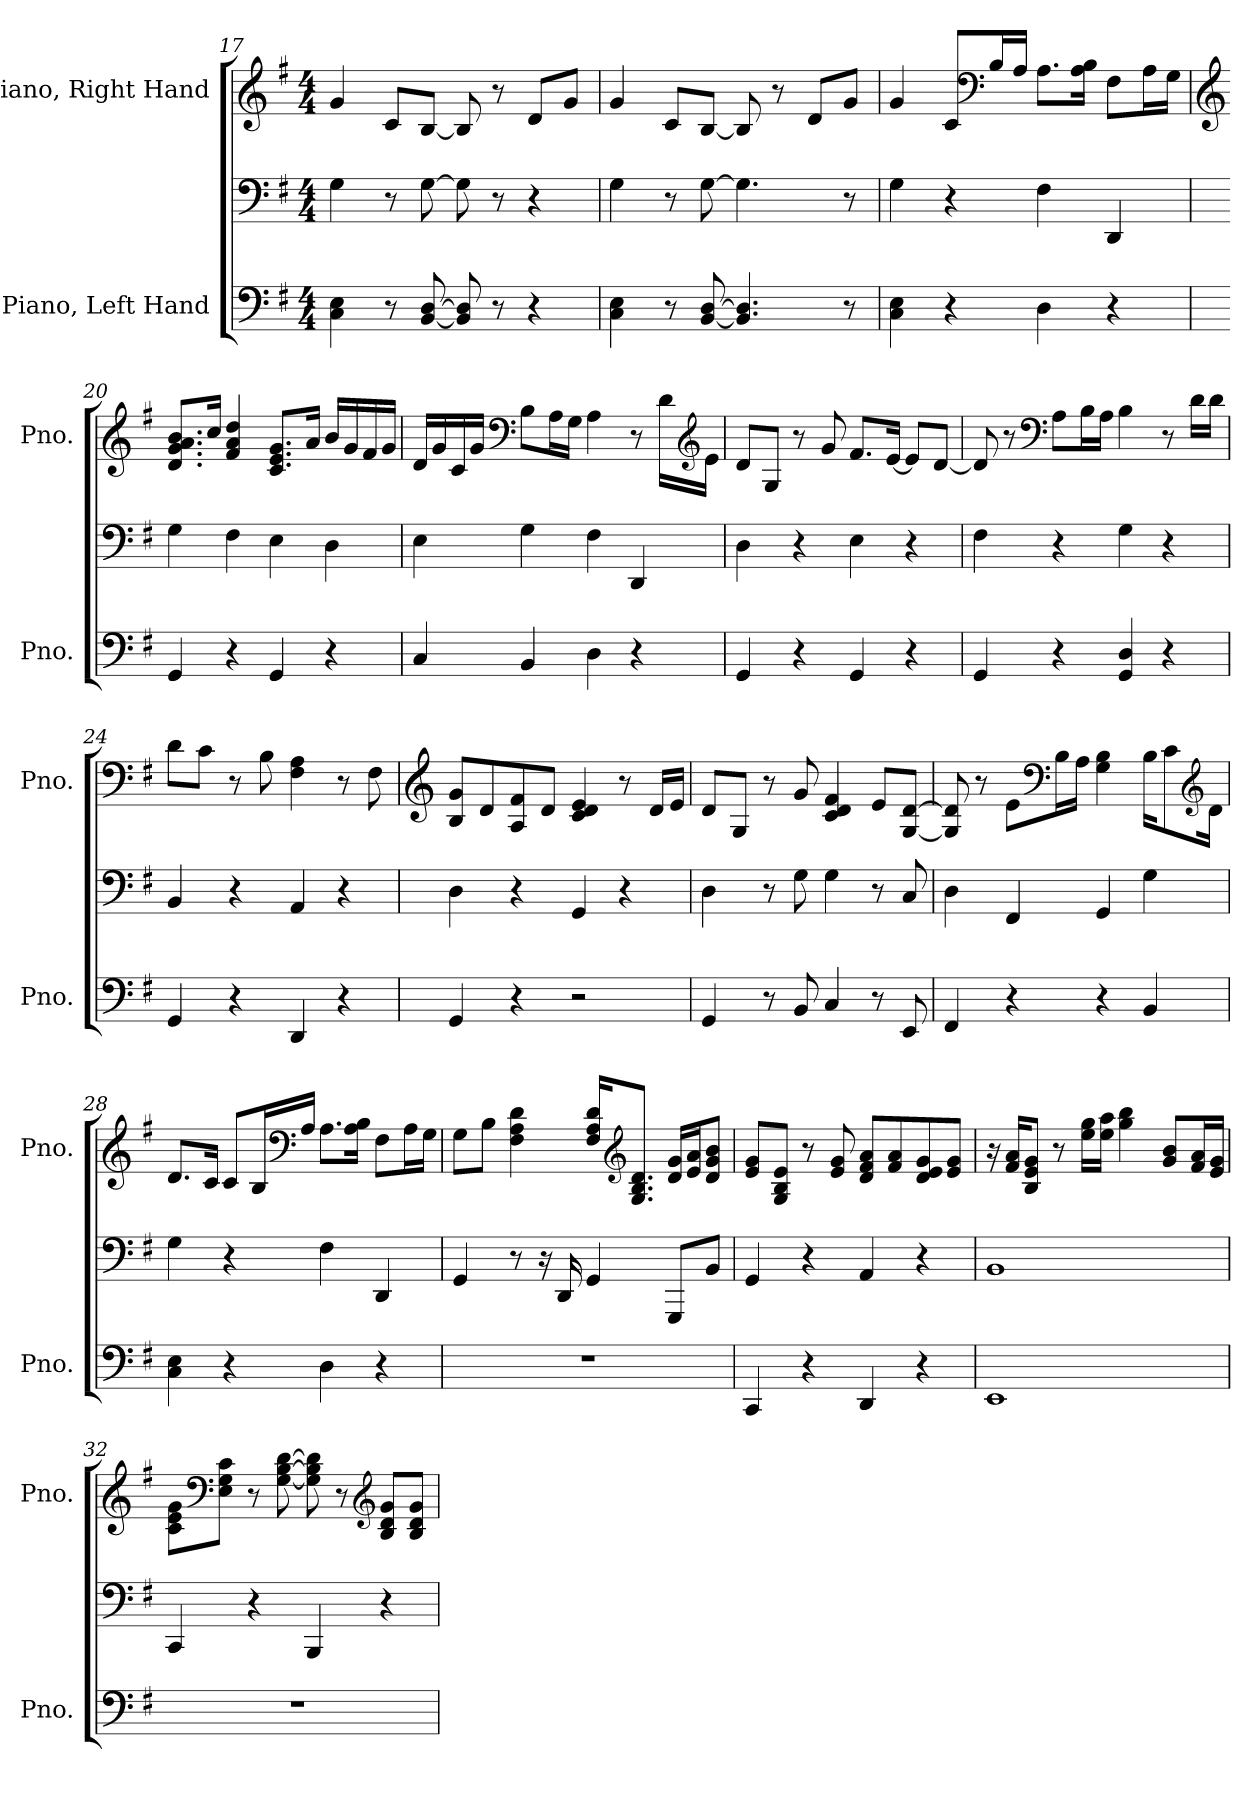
**kern	**kern	**kern
*part2	*part2	*part1
*staff3	*staff2	*staff1
*I"Piano, Left Hand	*	*I"Piano, Right Hand
*I'Pno.	*	*I'Pno.
!!LO:LB:g=z
*clefF4	*clefF4	*clefG2
*k[f#]	*k[f#]	*k[f#]
*M4/4	*M4/4	*M4/4
=17	=17	=17
4C\ 4E\	4G\	4g/
8r	8r	8c/L
[8BB/ [8D/	[8G\	[8B/J
8BB/] 8D/]	8G\]	8B/]
8r	8r	8r
4r	4r	8d/L
.	.	8g/J
=18	=18	=18
4C\ 4E\	4G\	4g/
8r	8r	8c/L
[8BB/ [8D/	[8G\	[8B/J
4.BB/] 4.D/]	4.G\]	8B/]
.	.	8r
.	.	8d/L
8r	8r	8g/J
=19	=19	=19
4C\ 4E\	4G\	4g/
4r	4r	8c/L
*	*	*clefF4
.	.	16B/L
.	.	16A/JJ
4D\	4F#\	8.A\L
.	.	16A\ 16B\Jk
4r	4DD/	8F#\L
.	.	16A\L
.	.	16G\JJ
!!LO:LB:g=z
=20	=20	=20
*	*	*clefG2
4GG/	4G\	8.d/ 8.g/ 8.a/ 8.b/L
.	.	16cc/Jk
4r	4F#\	4f#/ 4a/ 4dd/
4GG/	4E\	8.c/ 8.e/ 8.g/L
.	.	16a/Jk
4r	4D\	16b/LL
.	.	16g/
.	.	16f#/
.	.	16g/JJ
=21	=21	=21
4C/	4E\	16d/LL
.	.	16g/
.	.	16c/
.	.	16g/JJ
*	*	*clefF4
4BB/	4G\	8B\L
.	.	16A\L
.	.	16G\JJ
4D\	4F#\	4A\
4r	4DD/	8r
.	.	16d\LL
*	*	*clefG2
.	.	16e\JJ
=22	=22	=22
4GG/	4D\	8d/L
.	.	8G/J
4r	4r	8r
.	.	8g/
4GG/	4E\	8.f#/L
.	.	[16e/Jk
4r	4r	8e/L]
.	.	[8d/J
!!LO:LB:g=z
=23	=23	=23
4GG/	4F#\	8d/]
.	.	8r
*	*	*clefF4
4r	4r	8A\L
.	.	16B\L
.	.	16A\JJ
4GG/ 4D/	4G\	4B\
4r	4r	8r
.	.	16d\LL
.	.	16d\JJ
=24	=24	=24
4GG/	4BB/	8d\L
.	.	8c\J
4r	4r	8r
.	.	8B\
4DD/	4AA/	4F#\ 4A\
4r	4r	8r
.	.	8F#\
=25	=25	=25
*	*	*clefG2
4GG/	4D\	8B/ 8g/L
.	.	8d/
4r	4r	8A/ 8f#/
.	.	8d/J
2r	4GG/	4c/ 4d/ 4e/
.	4r	8r
.	.	16d/LL
.	.	16e/JJ
=26	=26	=26
4GG/	4D\	8d/L
.	.	8G/J
8r	8r	8r
8BB/	8G\	8g/
4C/	4G\	4c/ 4d/ 4f#/
8r	8r	8e/L
8EE/	8C/	[8G/ [8d/J
!!LO:PB:g=z
=27	=27	=27
4FF#/	4D\	8G/] 8d/]
.	.	8r
4r	4FF#/	8e\L
*	*	*clefF4
.	.	16B\L
.	.	16A\JJ
4r	4GG/	4G\ 4B\
4BB/	4G\	16B\KL
.	.	8c\
*	*	*clefG2
.	.	16d\Jk
=28	=28	=28
4C\ 4E\	4G\	8.d/L
.	.	16c/Jk
4r	4r	8c/L
.	.	16B/L
*	*	*clefF4
.	.	16A/JJ
4D\	4F#\	8.A\L
.	.	16A\ 16B\Jk
4r	4DD/	8F#\L
.	.	16A\L
.	.	16G\JJ
=29	=29	=29
1r	4GG/	8G\L
.	.	8B\J
.	8r	4F#\ 4A\ 4d\
.	16r	.
.	16DD/	.
.	4GG/	16F#/ 16A/ 16d/KL
*	*	*clefG2
.	.	8.G/ 8.B/ 8.d/J
.	8GGG/L	16d/ 16g/LL
.	.	16e/ 16a/J
.	8BB/J	8d/ 8g/ 8b/J
!!LO:LB:g=z
=30	=30	=30
4CC/	4GG/	8e/ 8g/L
.	.	8G/ 8B/ 8e/J
4r	4r	8r
.	.	8e/ 8g/
4DD/	4AA/	8d/ 8f#/ 8a/L
.	.	8f#/ 8a/
4r	4r	8d/ 8e/ 8g/
.	.	8e/ 8g/J
=31	=31	=31
1EE	1BB	16r
.	.	16f#/ 16a/KL
.	.	8B/ 8e/ 8g/J
.	.	8r
.	.	16ee\ 16gg\LL
.	.	16ee\ 16aa\JJ
.	.	4gg\ 4bb\
.	.	8g/ 8b/L
.	.	16f#/ 16a/L
.	.	16e/ 16g/JJ
=32	=32	=32
1r	4CC/	8c\ 8e\ 8g\L
*	*	*clefF4
.	.	8E\ 8G\ 8c\J
.	4r	8r
.	.	[8G\ [8B\ [8d\
.	4BBB/	8G\] 8B\] 8d\]
.	.	8r
*	*	*clefG2
.	4r	8B/ 8d/ 8g/L
.	.	8B/ 8d/ 8g/J
=	=	=
*-	*-	*-
